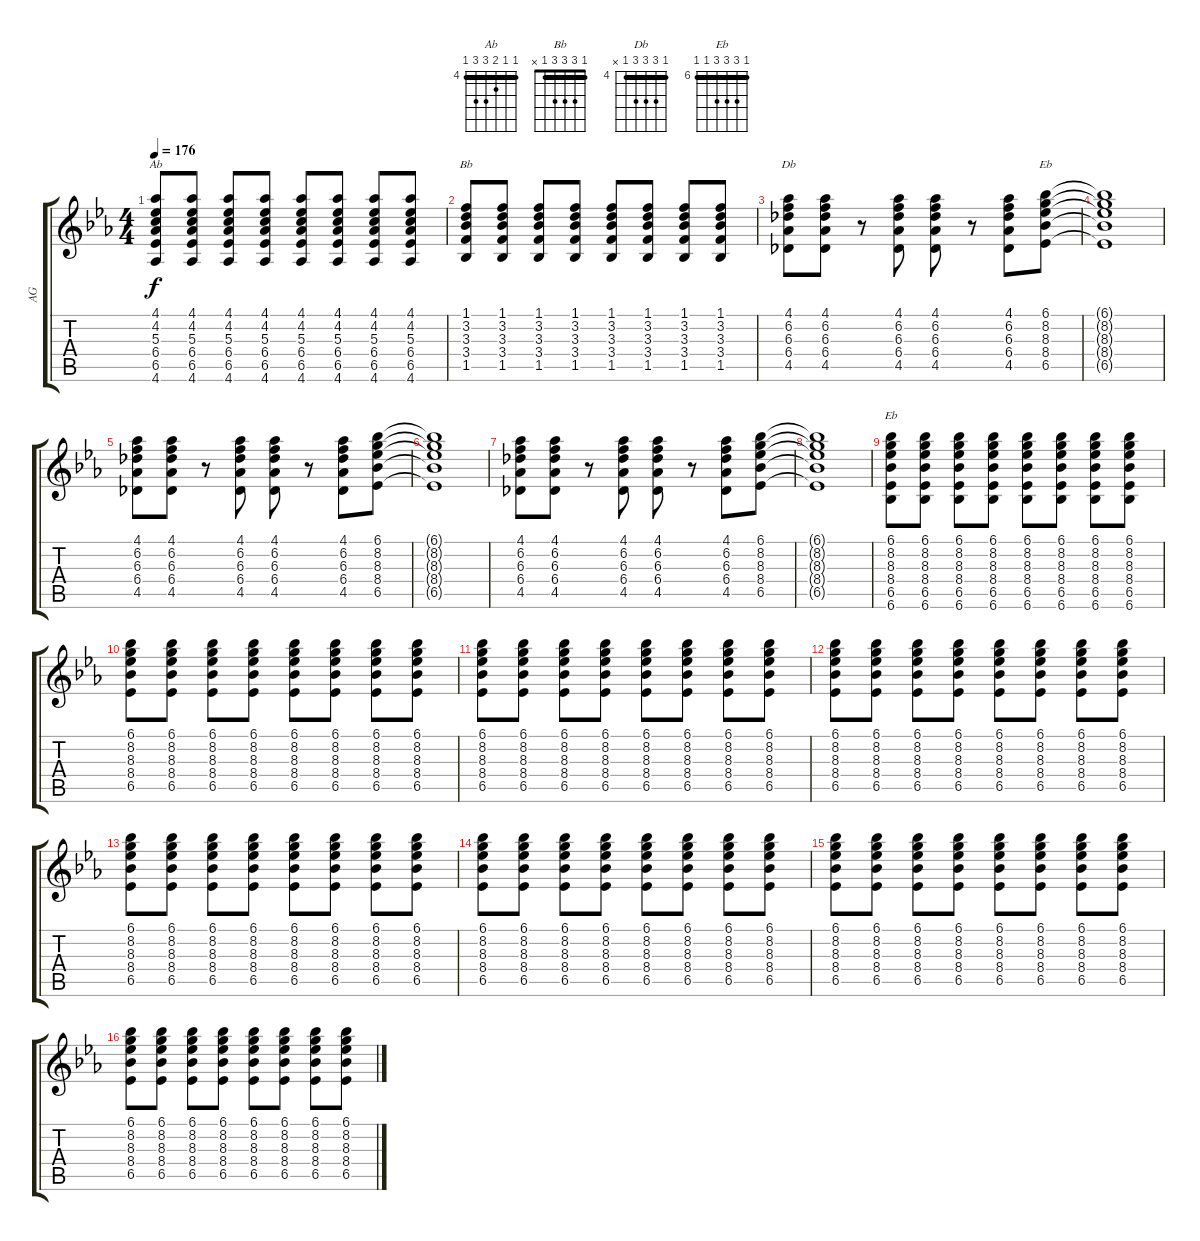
\track ("AG" "AG") {instrument acousticguitarnylon}
\staff {score tabs}
\tuning (E4 B3 G3 D3 A2 E2) {hide}
\chord ("Ab" 4 4 5 6 6 4) {firstfret 4 barre 4}
\chord ("Bb" 1 3 3 3 1 x) {barre 1}
\chord ("Db" 4 6 6 6 4 x) {firstfret 4 barre 4}
\chord ("Eb" 6 8 8 8 6 x) {firstfret 6 barre 6}
\chord ("Eb" 6 8 8 8 6 6) {firstfret 6 barre 6}
\ts (4 4)
\tempo 176
\clef g2
\ks eb
(4.1 4.2 5.3 6.4 6.5 4.6).8{ch "Ab" dy f} (4.1 4.2 5.3 6.4 6.5 4.6).8 (4.1 4.2 5.3 6.4 6.5 4.6).8 (4.1 4.2 5.3 6.4 6.5 4.6).8 (4.1 4.2 5.3 6.4 6.5 4.6).8 (4.1 4.2 5.3 6.4 6.5 4.6).8 (4.1 4.2 5.3 6.4 6.5 4.6).8 (4.1 4.2 5.3 6.4 6.5 4.6).8 |
(1.1 3.2 3.3 3.4 1.5).8{ch "Bb"} (1.1 3.2 3.3 3.4 1.5).8 (1.1 3.2 3.3 3.4 1.5).8 (1.1 3.2 3.3 3.4 1.5).8 (1.1 3.2 3.3 3.4 1.5).8 (1.1 3.2 3.3 3.4 1.5).8 (1.1 3.2 3.3 3.4 1.5).8 (1.1 3.2 3.3 3.4 1.5).8 |
(4.1 6.2 6.3 6.4 4.5).8{ch "Db"} (4.1 6.2 6.3 6.4 4.5).8 r.8 (4.1 6.2 6.3 6.4 4.5).8 (4.1 6.2 6.3 6.4 4.5).8 r.8 (4.1 6.2 6.3 6.4 4.5).8 (6.1 8.2 8.3 8.4 6.5).8{ch "Eb"} |
(6.1{t} 8.2{t} 8.3{t} 8.4{t} 6.5{t}).1 |
(4.1 6.2 6.3 6.4 4.5).8 (4.1 6.2 6.3 6.4 4.5).8 r.8 (4.1 6.2 6.3 6.4 4.5).8 (4.1 6.2 6.3 6.4 4.5).8 r.8 (4.1 6.2 6.3 6.4 4.5).8 (6.1 8.2 8.3 8.4 6.5).8 |
(6.1{t} 8.2{t} 8.3{t} 8.4{t} 6.5{t}).1 |
(4.1 6.2 6.3 6.4 4.5).8 (4.1 6.2 6.3 6.4 4.5).8 r.8 (4.1 6.2 6.3 6.4 4.5).8 (4.1 6.2 6.3 6.4 4.5).8 r.8 (4.1 6.2 6.3 6.4 4.5).8 (6.1 8.2 8.3 8.4 6.5).8 |
(6.1{t} 8.2{t} 8.3{t} 8.4{t} 6.5{t}).1 |
(6.1 8.2 8.3 8.4 6.5 6.6).8{ch "Eb"} (6.1 8.2 8.3 8.4 6.5 6.6).8 (6.1 8.2 8.3 8.4 6.5 6.6).8 (6.1 8.2 8.3 8.4 6.5 6.6).8 (6.1 8.2 8.3 8.4 6.5 6.6).8 (6.1 8.2 8.3 8.4 6.5 6.6).8 (6.1 8.2 8.3 8.4 6.5 6.6).8 (6.1 8.2 8.3 8.4 6.5 6.6).8 |
(6.1 8.2 8.3 8.4 6.5).8 (6.1 8.2 8.3 8.4 6.5).8 (6.1 8.2 8.3 8.4 6.5).8 (6.1 8.2 8.3 8.4 6.5).8 (6.1 8.2 8.3 8.4 6.5).8 (6.1 8.2 8.3 8.4 6.5).8 (6.1 8.2 8.3 8.4 6.5).8 (6.1 8.2 8.3 8.4 6.5).8 |
(6.1 8.2 8.3 8.4 6.5).8 (6.1 8.2 8.3 8.4 6.5).8 (6.1 8.2 8.3 8.4 6.5).8 (6.1 8.2 8.3 8.4 6.5).8 (6.1 8.2 8.3 8.4 6.5).8 (6.1 8.2 8.3 8.4 6.5).8 (6.1 8.2 8.3 8.4 6.5).8 (6.1 8.2 8.3 8.4 6.5).8 |
(6.1 8.2 8.3 8.4 6.5).8 (6.1 8.2 8.3 8.4 6.5).8 (6.1 8.2 8.3 8.4 6.5).8 (6.1 8.2 8.3 8.4 6.5).8 (6.1 8.2 8.3 8.4 6.5).8 (6.1 8.2 8.3 8.4 6.5).8 (6.1 8.2 8.3 8.4 6.5).8 (6.1 8.2 8.3 8.4 6.5).8 |
(6.1 8.2 8.3 8.4 6.5).8 (6.1 8.2 8.3 8.4 6.5).8 (6.1 8.2 8.3 8.4 6.5).8 (6.1 8.2 8.3 8.4 6.5).8 (6.1 8.2 8.3 8.4 6.5).8 (6.1 8.2 8.3 8.4 6.5).8 (6.1 8.2 8.3 8.4 6.5).8 (6.1 8.2 8.3 8.4 6.5).8 |
(6.1 8.2 8.3 8.4 6.5).8 (6.1 8.2 8.3 8.4 6.5).8 (6.1 8.2 8.3 8.4 6.5).8 (6.1 8.2 8.3 8.4 6.5).8 (6.1 8.2 8.3 8.4 6.5).8 (6.1 8.2 8.3 8.4 6.5).8 (6.1 8.2 8.3 8.4 6.5).8 (6.1 8.2 8.3 8.4 6.5).8 |
(6.1 8.2 8.3 8.4 6.5).8 (6.1 8.2 8.3 8.4 6.5).8 (6.1 8.2 8.3 8.4 6.5).8 (6.1 8.2 8.3 8.4 6.5).8 (6.1 8.2 8.3 8.4 6.5).8 (6.1 8.2 8.3 8.4 6.5).8 (6.1 8.2 8.3 8.4 6.5).8 (6.1 8.2 8.3 8.4 6.5).8 |
(6.1 8.2 8.3 8.4 6.5).8 (6.1 8.2 8.3 8.4 6.5).8 (6.1 8.2 8.3 8.4 6.5).8 (6.1 8.2 8.3 8.4 6.5).8 (6.1 8.2 8.3 8.4 6.5).8 (6.1 8.2 8.3 8.4 6.5).8 (6.1 8.2 8.3 8.4 6.5).8 (6.1 8.2 8.3 8.4 6.5).8
